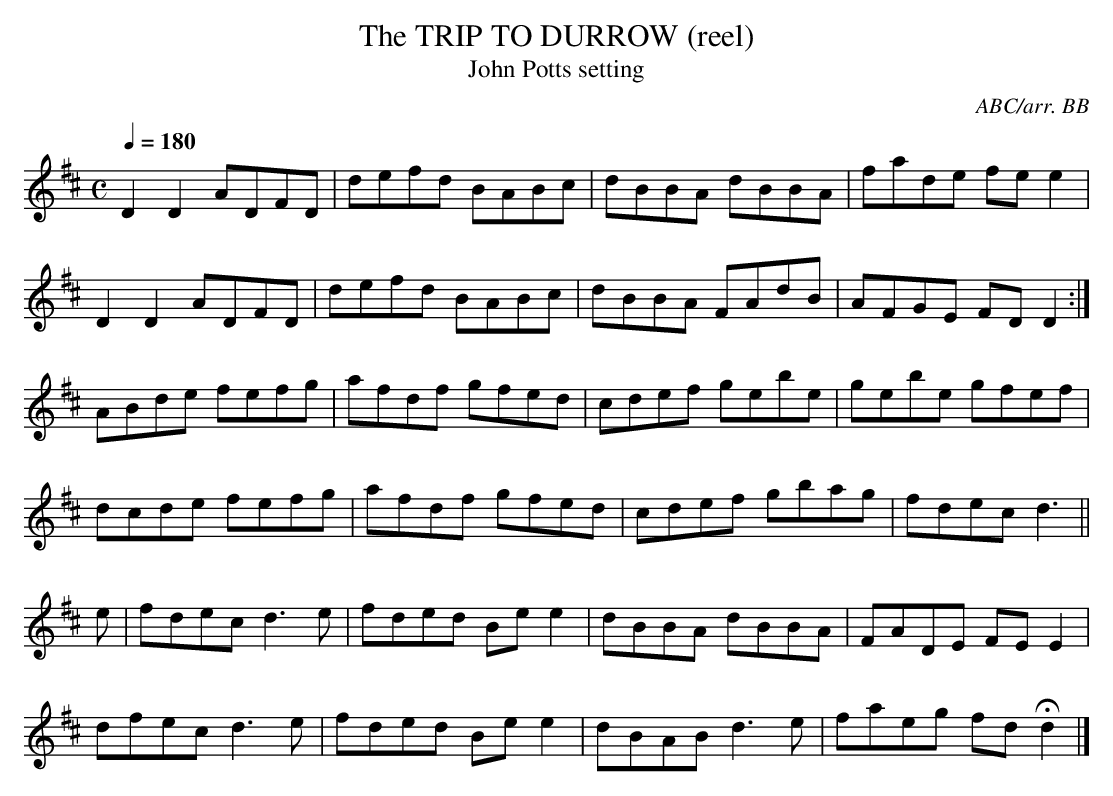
X:1
T:TRIP TO DURROW (reel), The
T:John Potts setting
C:ABC/arr. BB
of the A part, different measure 4-8 of the C part, etc.
The usual setting played today is 252183 (Foinn Seisiun 2)
M:C
L:1/8
Q:1/4=180
K:D
D2D2 ADFD|defd BABc|dBBA dBBA|fade fee2|
D2D2 ADFD|defd BABc|dBBA FAdB|AFGE FDD2:|
ABde fefg|afdf gfed|cdef gebe|gebe gfef|
dcde fefg|afdf gfed|cdef gbag|fdec d3||
e|fdec d3e|fded Bee2|dBBA dBBA|FADE FEE2|
dfec d3e|fded Bee2|dBAB d3e|faeg fdHd2|]
